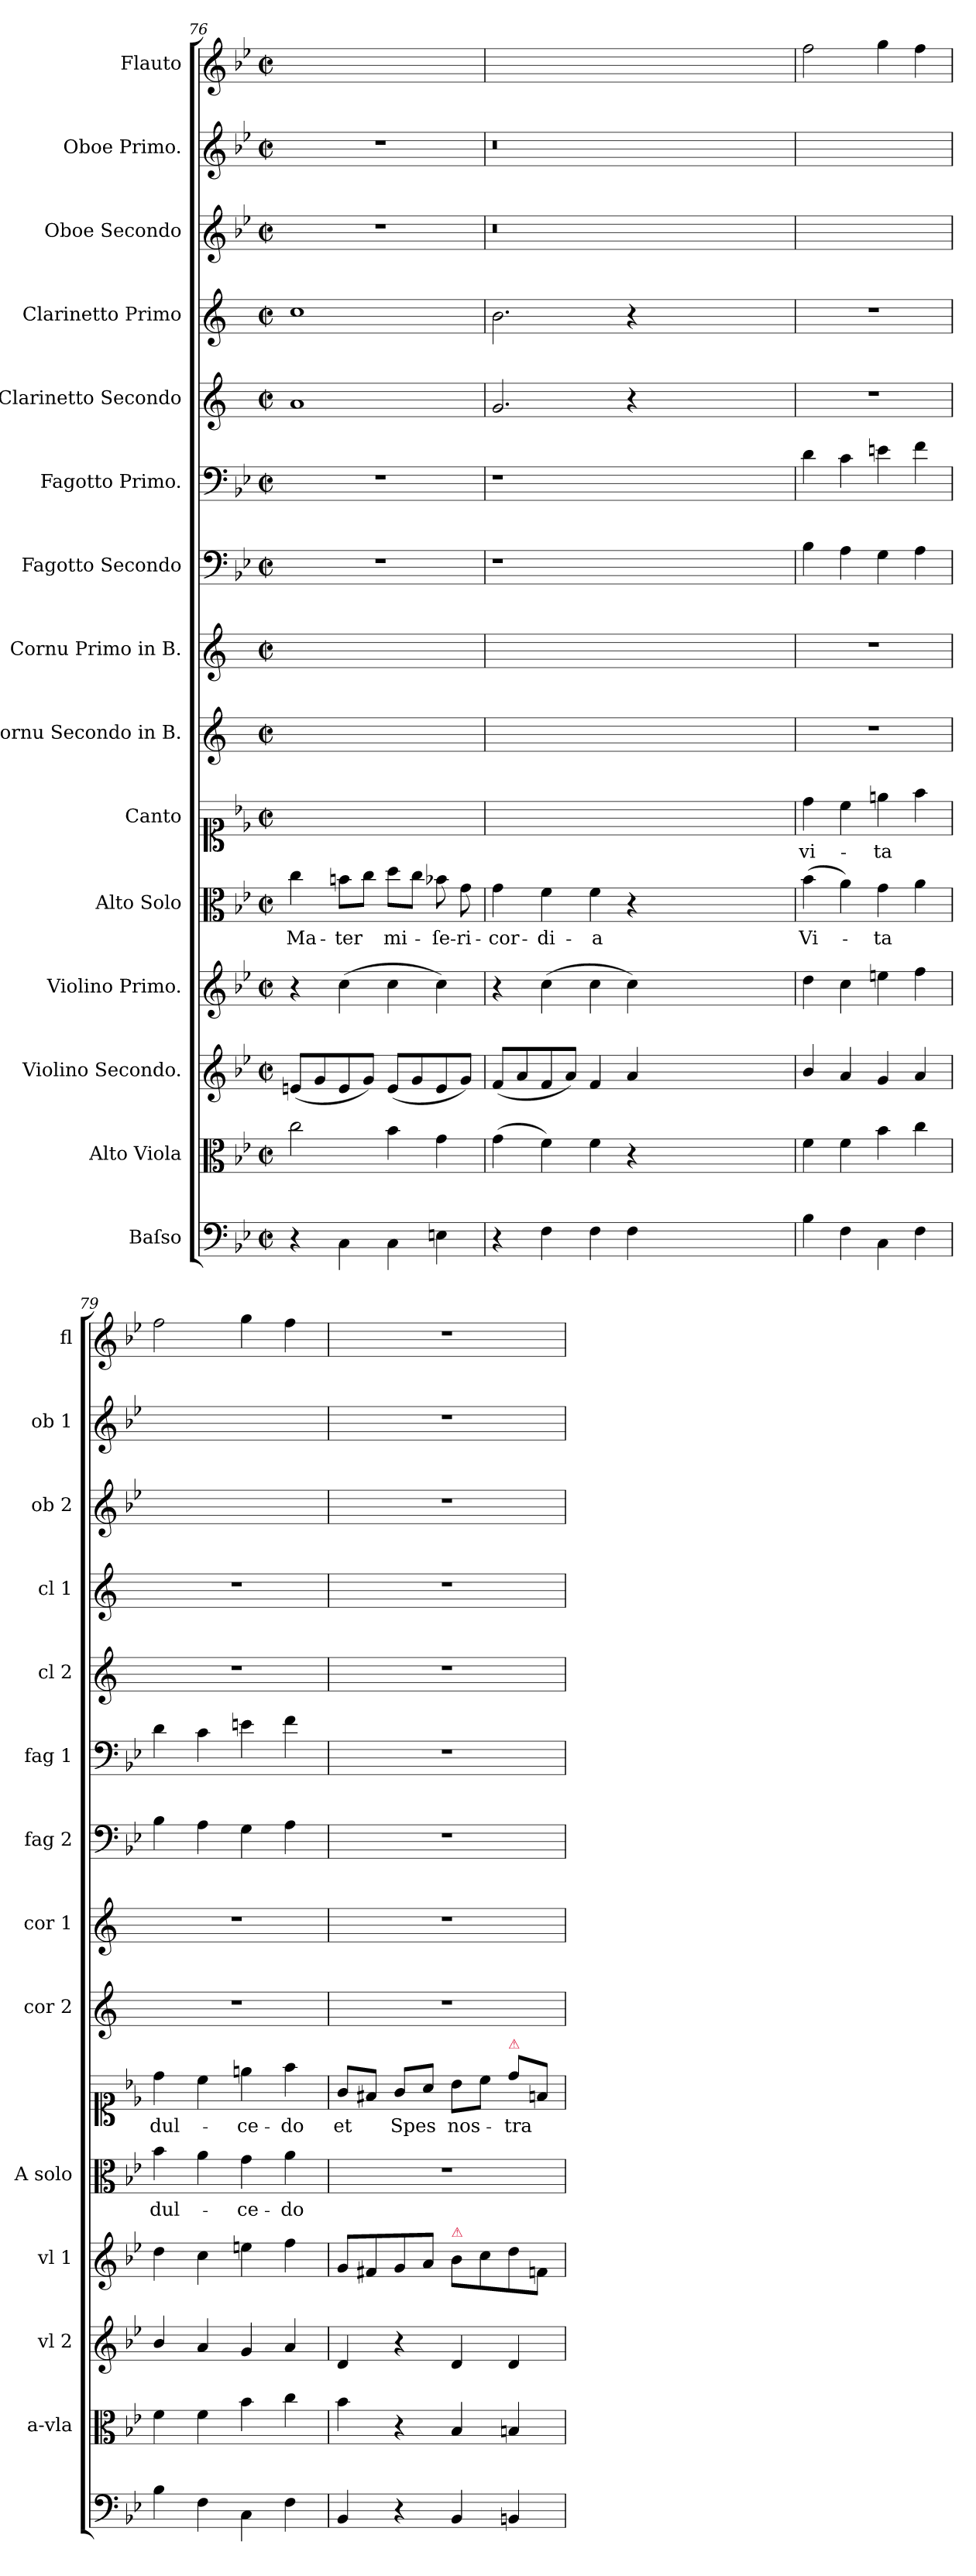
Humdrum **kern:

**kern	**kern	**kern	**kern	**kern	**text	**kern	**text	**kern	**kern	**kern	**dynam	**kern	**dynam	**kern	**kern	**kern	**kern	**kern
*part15	*part14	*part13	*part12	*part11	*part11	*part10	*part10	*part9	*part8	*part7	*part7	*part6	*part6	*part5	*part4	*part3	*part2	*part1
*staff15	*staff14	*staff13	*staff12	*staff11	*staff11	*staff10	*staff10	*staff9	*staff8	*staff7	*staff7	*staff6	*staff6	*staff5	*staff4	*staff3	*staff2	*staff1
*I"Baſso	*I"Alto Viola	*I"Violino Secondo.	*I"Violino Primo.	*I"Alto Solo	*	*I"Canto	*	*I"Cornu Secondo in B.	*I"Cornu Primo in B.	*I"Fagotto Secondo	*	*I"Fagotto Primo.	*	*I"Clarinetto Secondo	*I"Clarinetto Primo	*I"Oboe Secondo	*I"Oboe Primo.	*I"Flauto
*	*I'a-vla	*I'vl 2	*I'vl 1	*I'A solo	*	*	*	*I'cor 2	*I'cor 1	*I'fag 2	*	*I'fag 1	*	*I'cl 2	*I'cl 1	*I'ob 2	*I'ob 1	*I'fl
*clefF4	*clefC3	*clefG2	*clefG2	*clefC3	*	*clefC1	*	*clefG2	*clefG2	*clefF4	*	*clefF4	*	*clefG2	*clefG2	*clefG2	*clefG2	*clefG2
*	*	*	*	*	*	*	*	*ITrd1c2	*ITrd1c2	*	*	*	*	*ITrd1c2	*ITrd1c2	*	*	*
*k[b-e-]	*k[b-e-]	*k[b-e-]	*k[b-e-]	*k[b-e-]	*	*k[b-e-]	*	*k[b-e-]	*k[b-e-]	*k[b-e-]	*	*k[b-e-]	*	*k[b-e-]	*k[b-e-]	*k[b-e-]	*k[b-e-]	*k[b-e-]
*B-:	*B-:	*B-:	*B-:	*B-:	*	*B-:	*	*B-:	*B-:	*	*	*	*	*B-:	*B-:	*B-:	*B-:	*B-:
*M2/2	*M2/2	*M2/2	*M2/2	*M2/2	*	*M2/2	*	*M2/2	*M2/2	*M2/2	*	*M2/2	*	*M2/2	*M2/2	*M2/2	*M2/2	*M2/2
*met(c|)	*met(c|)	*met(c|)	*met(c|)	*met(c|)	*	*met(c|)	*	*met(c|)	*met(c|)	*met(c|)	*	*met(c|)	*	*met(c|)	*met(c|)	*met(c|)	*met(c|)	*met(c|)
=76	=76	=76	=76	=76	=76	=76	=76	=76	=76	=76	=76	=76	=76	=76	=76	=76	=76	=76
4r	2cc\	(8en/L	4r	4cc\	Ma-	1ryy	.	1ryy	1ryy	1r	.	1r	.	1g	1b-	1r	1r	1ryy
.	.	8g/	.	.	.	.	.	.	.	.	.	.	.	.	.	.	.	.
4C\	.	8e/	(4cc\	8bn\L	-ter	.	.	.	.	.	.	.	.	.	.	.	.	.
.	.	8g/J)	.	8cc\J	.	.	.	.	.	.	.	.	.	.	.	.	.	.
4C\	4b-\	(8e/L	4cc\	8dd\L	mi-	.	.	.	.	.	.	.	.	.	.	.	.	.
.	.	8g/	.	8cc\J	.	.	.	.	.	.	.	.	.	.	.	.	.	.
4En\	4g\	8e/	4cc\)	8b-X\	-ſe-	.	.	.	.	.	.	.	.	.	.	.	.	.
.	.	8g/J)	.	8g\	-ri-	.	.	.	.	.	.	.	.	.	.	.	.	.
=77	=77	=77	=77	=77	=77	=77	=77	=77	=77	=77	=77	=77	=77	=77	=77	=77	=77	=77
4r	(4g\	(8f/L	4r	4g\	-cor-	0.ryy	.	0.ryy	0.ryy	1r	.	1r	.	2.f/	2.a\	0.r	0.r	0.ryy
.	.	8a/	.	.	.	.	.	.	.	.	.	.	.	.	.	.	.	.
4F\	4f\)	8f/	(4cc\	4f\	-di-	.	.	.	.	.	.	.	.	.	.	.	.	.
.	.	8a/J)	.	.	.	.	.	.	.	.	.	.	.	.	.	.	.	.
4F\	4f\	4f/	4cc\	4f\	-a	.	.	.	.	.	.	.	.	.	.	.	.	.
4F\	4r	4a/	4cc\)	4r	.	.	.	.	.	.	.	.	.	4r	4r	.	.	.
0ryy	0ryy	0ryy	0ryy	0ryy	.	.	.	.	.	0ryy	.	0ryy	.	0ryy	0ryy	.	.	.
=78	=78	=78	=78	=78	=78	=78	=78	=78	=78	=78	=78	=78	=78	=78	=78	=78	=78	=78
!	!	!	!	!	!	!	!	!	!	!	!LO:DY:b	!	!	!	!	!	!	!
4B-\	4f\	4b-/	4dd\	(4b-\	Vi-	4dd\	vi-	1r	1r	4B-\	po	4d\	.	1r	1r	1ryy	1ryy	2ff\
!	!	!	!	!	!	!	!	!	!	!	!	!	!LO:DY:b	!	!	!	!	!
4F\	4f\	4a/	4cc\	4a\)	.	4cc\	.	.	.	4A\	.	4c\	po&colon;	.	.	.	.	.
4C\	4b-\	4g/	4een\	4g\	-ta	4een\	-ta	.	.	4G\	.	4en\	.	.	.	.	.	4gg\
4F\	4cc\	4a/	4ff\	4a\	.	4ff\	.	.	.	4A\	.	4f\	.	.	.	.	.	4ff\
=79	=79	=79	=79	=79	=79	=79	=79	=79	=79	=79	=79	=79	=79	=79	=79	=79	=79	=79
4B-\	4f\	4b-/	4dd\	4b-\	dul-	4dd\	dul-	1r	1r	4B-\	.	4d\	.	1r	1r	1ryy	1ryy	2ff\
4F\	4f\	4a/	4cc\	4a\	.	4cc\	.	.	.	4A\	.	4c\	.	.	.	.	.	.
4C\	4b-\	4g/	4een\	4g\	-ce-	4een\	-ce-	.	.	4G\	.	4en\	.	.	.	.	.	4gg\
4F\	4cc\	4a/	4ff\	4a\	-do	4ff\	-do	.	.	4A\	.	4f\	.	.	.	.	.	4ff\
=80	=80	=80	=80	=80	=80	=80	=80	=80	=80	=80	=80	=80	=80	=80	=80	=80	=80	=80
4BB-/	4b-\	4d/	8g/L	1r	.	8g/L	et	1r	1r	1r	.	1r	.	1r	1r	1r	1r	1r
.	.	.	8f#X/	.	.	8f#X/J	.	.	.	.	.	.	.	.	.	.	.	.
4r	4r	4r	8g/	.	.	8g/L	Spes	.	.	.	.	.	.	.	.	.	.	.
.	.	.	8a/J	.	.	8a/J	.	.	.	.	.	.	.	.	.	.	.	.
!	!	!	!LO:TX:a:color=crimson:t=⚠	!	!	!	!	!	!	!	!	!	!	!	!	!	!	!
4BB-/	4B-/	4d/	8b-\L	.	.	8b-\L	nos-	.	.	.	.	.	.	.	.	.	.	.
.	.	.	8cc\	.	.	8cc\J	.	.	.	.	.	.	.	.	.	.	.	.
!	!	!	!	!	!	!LO:TX:a:color=crimson:t=⚠	!	!	!	!	!	!	!	!	!	!	!	!
4BBn/	4Bn/	4d/	8dd\	.	.	8dd\L	-tra	.	.	.	.	.	.	.	.	.	.	.
.	.	.	8fn/J	.	.	8fn/J	.	.	.	.	.	.	.	.	.	.	.	.
=	=	=	=	=	=	=	=	=	=	=	=	=	=	=	=	=	=	=
*-	*-	*-	*-	*-	*-	*-	*-	*-	*-	*-	*-	*-	*-	*-	*-	*-	*-	*-
